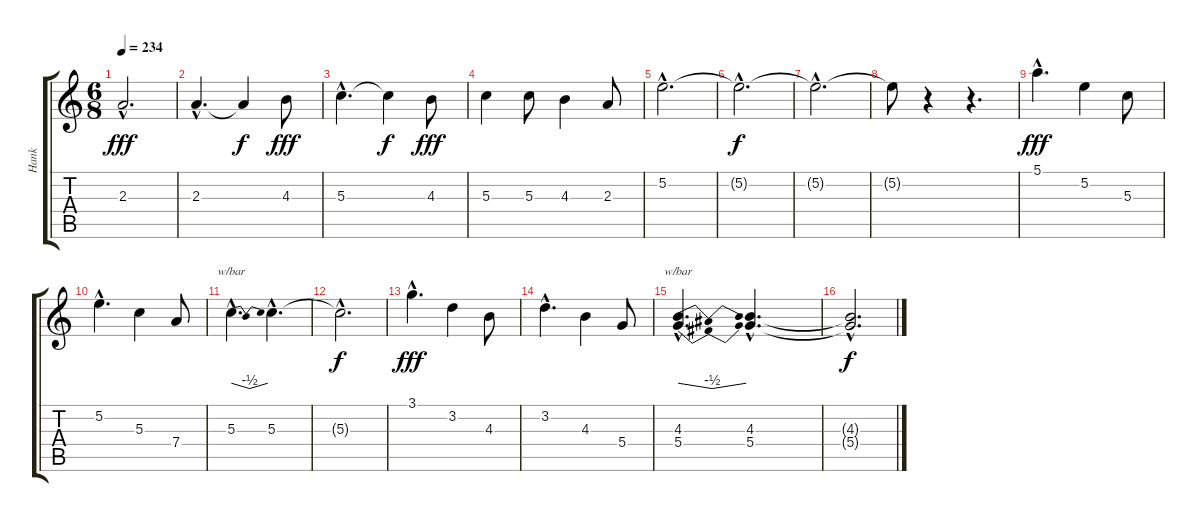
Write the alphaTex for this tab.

\track ("Hank" "Hank") {instrument electricguitarclean}
\staff {score tabs}
\tuning (E4 B3 G3 D3 A2 E2) {hide}
\ts (6 8)
\tempo 234
\clef g2
\ks c
2.3{hac}.2{d dy fff} |
2.3{hac}.4{d} 2.3{t}.4{dy f} 4.3.8{dy fff} |
5.3{hac}.4{d} 5.3{t}.4{dy f} 4.3.8{dy fff} |
5.3.4 5.3.8 4.3.4 2.3.8 |
5.2{hac}.2{d} |
5.2{hac t}.2{d dy f} |
5.2{hac t}.2{d} |
5.2{t}.8 r.4 r.4{d} |
5.1{hac}.4{d dy fff} 5.2.4 5.3.8 |
5.2{hac}.4{d} 5.3.4 7.4.8 |
5.3{hac}.4{d tbe (dip default 0 0 30 -2 60 0)} 5.3{hac}.4{d} |
5.3{hac t}.2{d dy f} |
3.1{hac}.4{d dy fff} 3.2.4 4.3.8 |
3.2{hac}.4{d} 4.3.4 5.4.8 |
(4.3{hac} 5.4{hac}).4{d tbe (dip default 0 0 30 -2 60 0)} (4.3{hac} 5.4{hac}).4{d} |
(4.3{hac t} 5.4{hac t}).2{d dy f}
